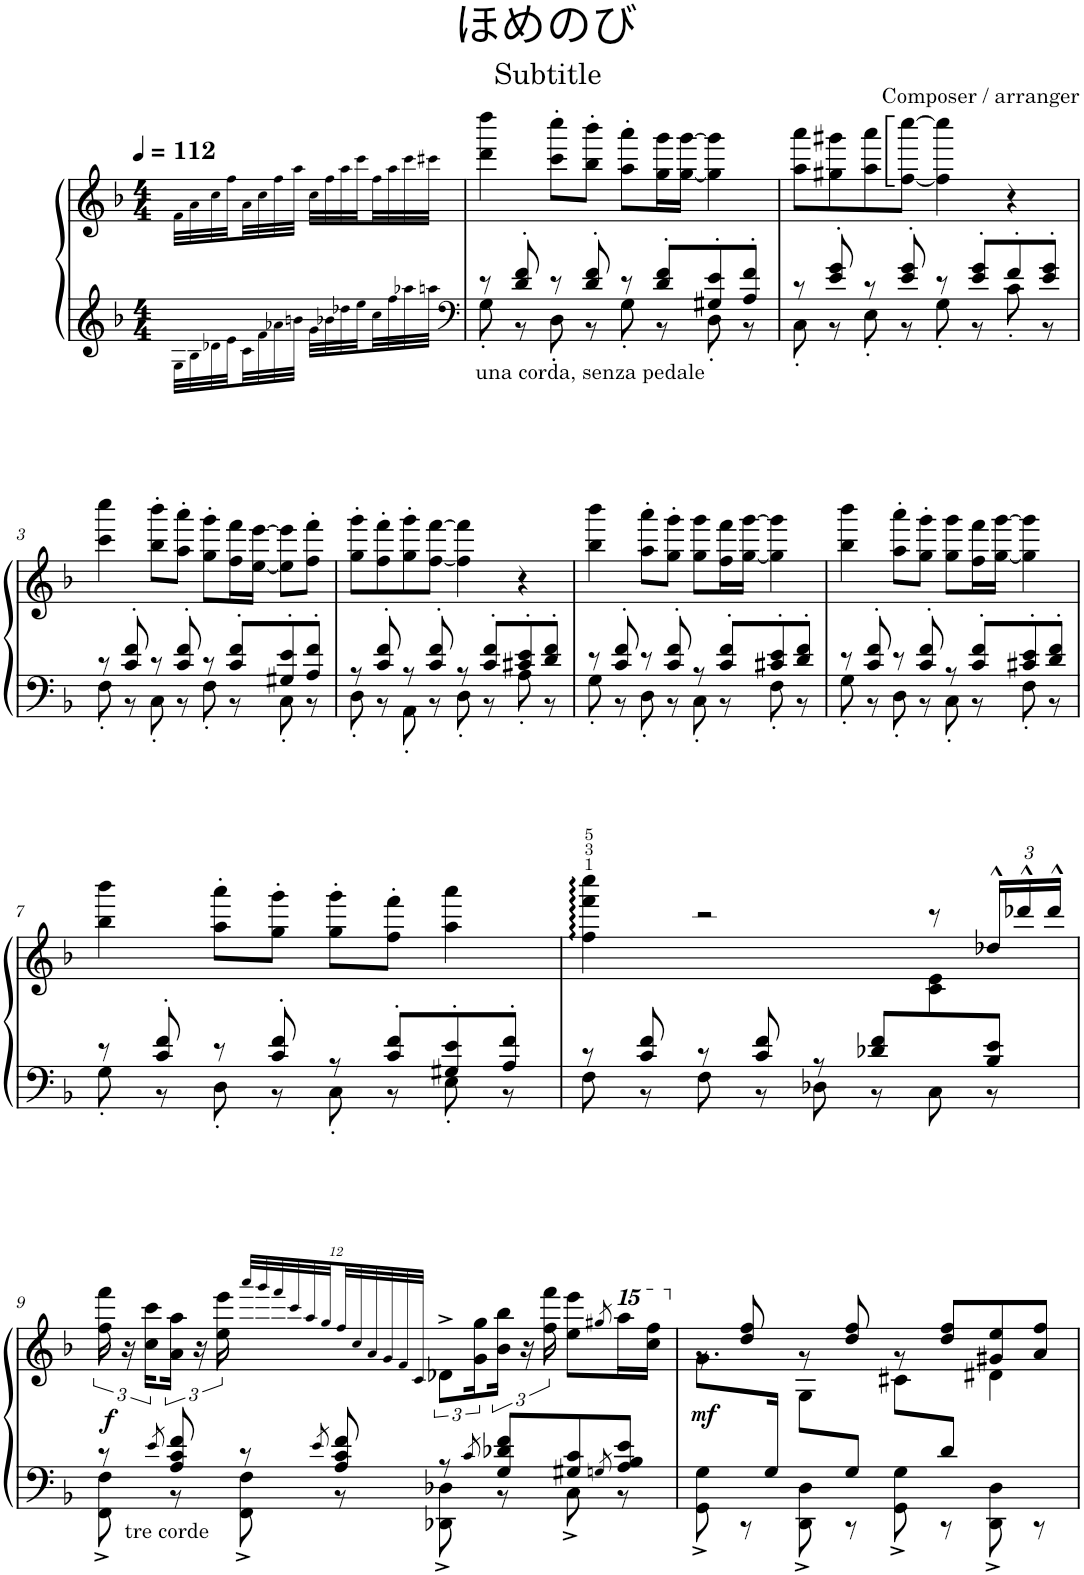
**kern	**kern	**dynam
*part1	*part1	*part1
*staff2	*staff1	*staff1/2
*I"Piano	*	*
*I'Pno.	*	*
*clefG2	*clefG2	*
*k[b-]	*k[b-]	*
*M4/4	*M4/4	*
*MM112	*MM112	*
=	=	=
32G!\LLL	32f!\LLL	.
32B-!\	32a!\	.
32d-X!\	32cc!\	.
32e!\	32ff!\	.
32c!\	32a!\	.
32f!\	32cc!\	.
32a-X!\	32ff!\	.
32bn!\JJJ	32aa!\JJJ	.
32g!\LLL	32cc!\LLL	.
32b-X!\	32ff!\	.
32dd-X!\	32aa!\	.
32ee!\	32ccc!\	.
32cc!\	32ff!\	.
32ff!\	32aa!\	.
32aa-X!\	32ccc!\	.
32aan!\JJJ	32ccc#X!\JJJ	.
=1	=1	=1
*clefF4	*	*
*^	*	*
!	!	!LO:TX:b:t=una corda, senza pedale	!
8r	8G'\	4ddd\ 4dddd\	.
8d/' 8f/'	8r	.	.
8r	8D'\	8ccc\' 8cccc\'L	.
8d/' 8f/'	8r	8bb-\' 8bbb-\'J	.
8r	8G'\	8aa\' 8aaa\'L	.
8d/' 8f/'L	8r	16gg\ 16ggg\L	.
.	.	[16gg\ [16ggg\JJ	.
8G#X/' 8e/'	8D'\	4gg\] 4ggg\]	.
8A/' 8f/'J	8r	.	.
=2	=2	=2	=2
8r	8C'\	8aa\ 8aaa\L	.
8e/' 8g/'	8r	8gg#X\ 8ggg#X\	.
8r	8E'\	8aa\ 8aaa\	.
8e/' 8g/'	8r	[8ff\:: [8cccc\::J	.
8r	8G'\	4ff\] 4cccc\]	.
8e/' 8g/'L	8r	.	.
8f'/	8c'\	4r	.
8e/' 8g/'J	8r	.	.
!!LO:LB:g=z
=3	=3	=3	=3
8r	8F'\	4ccc\ 4cccc\	.
8c/' 8f/'	8r	.	.
8r	8C'\	8bb-\' 8bbb-\'L	.
8c/' 8f/'	8r	8aa\' 8aaa\'J	.
8r	8F'\	8gg\' 8ggg\'L	.
8c/' 8f/'L	8r	16ff\ 16fff\L	.
.	.	[16ee\ [16eee\JJ	.
8G#X/' 8e/'	8C'\	8ee\] 8eee\]L	.
8A/' 8f/'J	8r	8ff\' 8fff\'J	.
=4	=4	=4	=4
8r	8D'\	8gg\' 8ggg\'L	.
8c/' 8f/'	8r	8ff\' 8fff\'	.
8r	8AA'\	8gg\' 8ggg\'	.
8c/' 8f/'	8r	[8ff\ [8fff\J	.
8r	8D'\	4ff\] 4fff\]	.
8c/' 8f/'L	8r	.	.
8c#X/' 8e/'	8A'\	4r	.
8d/' 8f/'J	8r	.	.
=5	=5	=5	=5
8r	8G'\	4bb-\ 4bbb-\	.
8c/' 8f/'	8r	.	.
8r	8D'\	8aa\' 8aaa\'L	.
8c/' 8f/'	8r	8gg\' 8ggg\'J	.
8r	8C'\	8gg\ 8ggg\L	.
8c/' 8f/'L	8r	16ff\ 16fff\L	.
.	.	[16gg\ [16ggg\JJ	.
8c#X/' 8e/'	8F'\	4gg\] 4ggg\]	.
8d/' 8f/'J	8r	.	.
=6	=6	=6	=6
8r	8G'\	4bb-\ 4bbb-\	.
8c/' 8f/'	8r	.	.
8r	8D'\	8aa\' 8aaa\'L	.
8c/' 8f/'	8r	8gg\' 8ggg\'J	.
8r	8C'\	8gg\ 8ggg\L	.
8c/' 8f/'L	8r	16ff\ 16fff\L	.
.	.	[16gg\ [16ggg\JJ	.
8c#X/' 8e/'	8F'\	4gg\] 4ggg\]	.
8d/' 8f/'J	8r	.	.
!!LO:LB:g=z
=7	=7	=7	=7
8r	8G'\	4bb-\ 4bbb-\	.
8c/' 8f/'	8r	.	.
8r	8D'\	8aa\' 8aaa\'L	.
8c/' 8f/'	8r	8gg\' 8ggg\'J	.
8r	8C'\	8gg\' 8ggg\'L	.
8c/' 8f/'L	8r	8ff\' 8fff\'J	.
8G#X/' 8e/'	8E'\	4aa\ 4aaa\	.
8A/' 8f/'J	8r	.	.
=8	=8	=8	=8
*	*	*^	*
8r	8F\	4ff\:: 4fff\:: 4cccc\::	2.ryy	.
8c/ 8f/	8r	.	.	.
8r	8F\	2rccc	.	.
8c/ 8f/	8r	.	.	.
8r	8D-X\	.	.	.
8d-X/ 8f/L	8r	.	.	.
8ryy	8C\	8rccc	8c\ 8e\	.
*	*	*Xbrackettup	*	*
8B-/ 8e/J	8r	24dd-X^^/LL	8ryy	.
.	.	24ddd-X^^/	.	.
.	.	24ddd-^^/JJ	.	.
*	*	*v	*v	*
!!LO:LB:g=z
=9	=9	=9	=9
*	*	*brackettup	*
!LO:TX:b:t=tre corde	!	!	!
!	!	!	!LO:DY:a=2
8r	8FF\^ 8F\^	24ff\ 24fff\	f
.	.	24r	.
.	.	24cc\ 24ccc\LL	.
8qe/	.	.	.
8A/ 8c/ 8f/	8r	24a\ 24aa\JJ	.
.	.	24r	.
.	.	24ee\ 24eee\	.
*	*	*Xbrackettup	*
8r	8FF\^ 8F\^	48aaa!/LLL	.
.	.	48ggg!/	.
.	.	48fff!/	.
.	.	48ccc!/	.
.	.	48aa!/	.
.	.	48gg!/	.
8qe/	.	.	.
8A/ 8c/ 8f/	8r	48ff!/	.
.	.	48cc!/	.
.	.	48a!/	.
.	.	48g!/	.
.	.	48f!/	.
.	.	48c!/JJJ	.
*	*	*brackettup	*
8r	8DD-X\^ 8D-X\^	12d-X^\L	.
.	.	24g\ 24gg\L	.
8qc/	.	.	.
8G/ 8d-X/ 8f/L	8r	24b-\ 24bb-\JJ	.
.	.	24r	.
.	.	24ff\ 24fff\	.
8G#X/ 8c/	8C^\	8ee\ 8eee\L	.
8qGn/	.	8qgggg#X/	.
8A/ 8B-/ 8e/J	8r	16aaaa\L	.
.	.	16cccc\ 16ffff\JJ	.
=10	=10	=10	=10
*	*	*^	*
!	!	!	!	!LO:DY:b
8.ryy	8GG\^< 8G\^<	8.g\L	8r	mf
.	8rCC	.	8dd/ 8ff/	.
16G/Jk	.	16ryy	.	.
8ryy	8DD\^< 8D\^<	8G\L	8r	.
8G/J	8rCC	8ryy	8dd/ 8ff/	.
8ryy	8GG\^< 8G\^<	8c#X\L	8r	.
8d/J	8rCC	8ryy	8dd/ 8ff/L	.
4ryy	8DD\^< 8D\^<	4d#X\	8g#X/ 8ee/	.
.	8rCC	.	8a/ 8ff/J	.
*v	*v	*	*	*
*	*v	*v	*
=	=	=
*-	*-	*-
